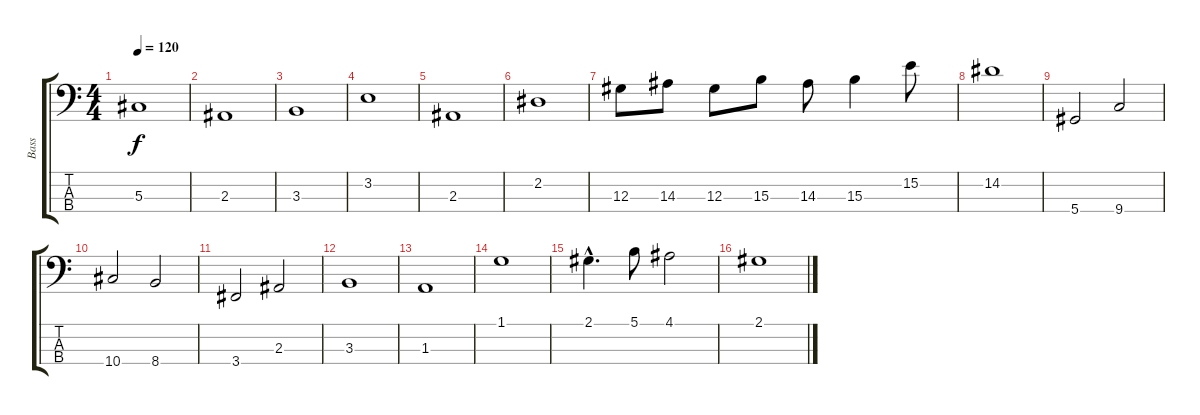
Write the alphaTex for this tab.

\track ("Bass" "Bass") {instrument electricbassfinger}
\staff {score tabs}
\tuning (Gb2 Db2 Ab1 Eb1) {hide}
\ts (4 4)
\tempo 120
\clef f4
\ks c
5.3.1{dy f} |
2.3.1 |
3.3.1 |
3.2.1 |
2.3.1 |
2.2.1 |
12.3.8 14.3.8 12.3.8 15.3.8 14.3.8 15.3.4 15.2.8 |
14.2.1 |
5.4.2 9.4.2 |
10.4.2 8.4.2 |
3.4.2 2.3.2 |
3.3.1 |
1.3.1 |
1.1.1 |
2.1{hac}.4{d} 5.1.8 4.1.2 |
2.1.1
